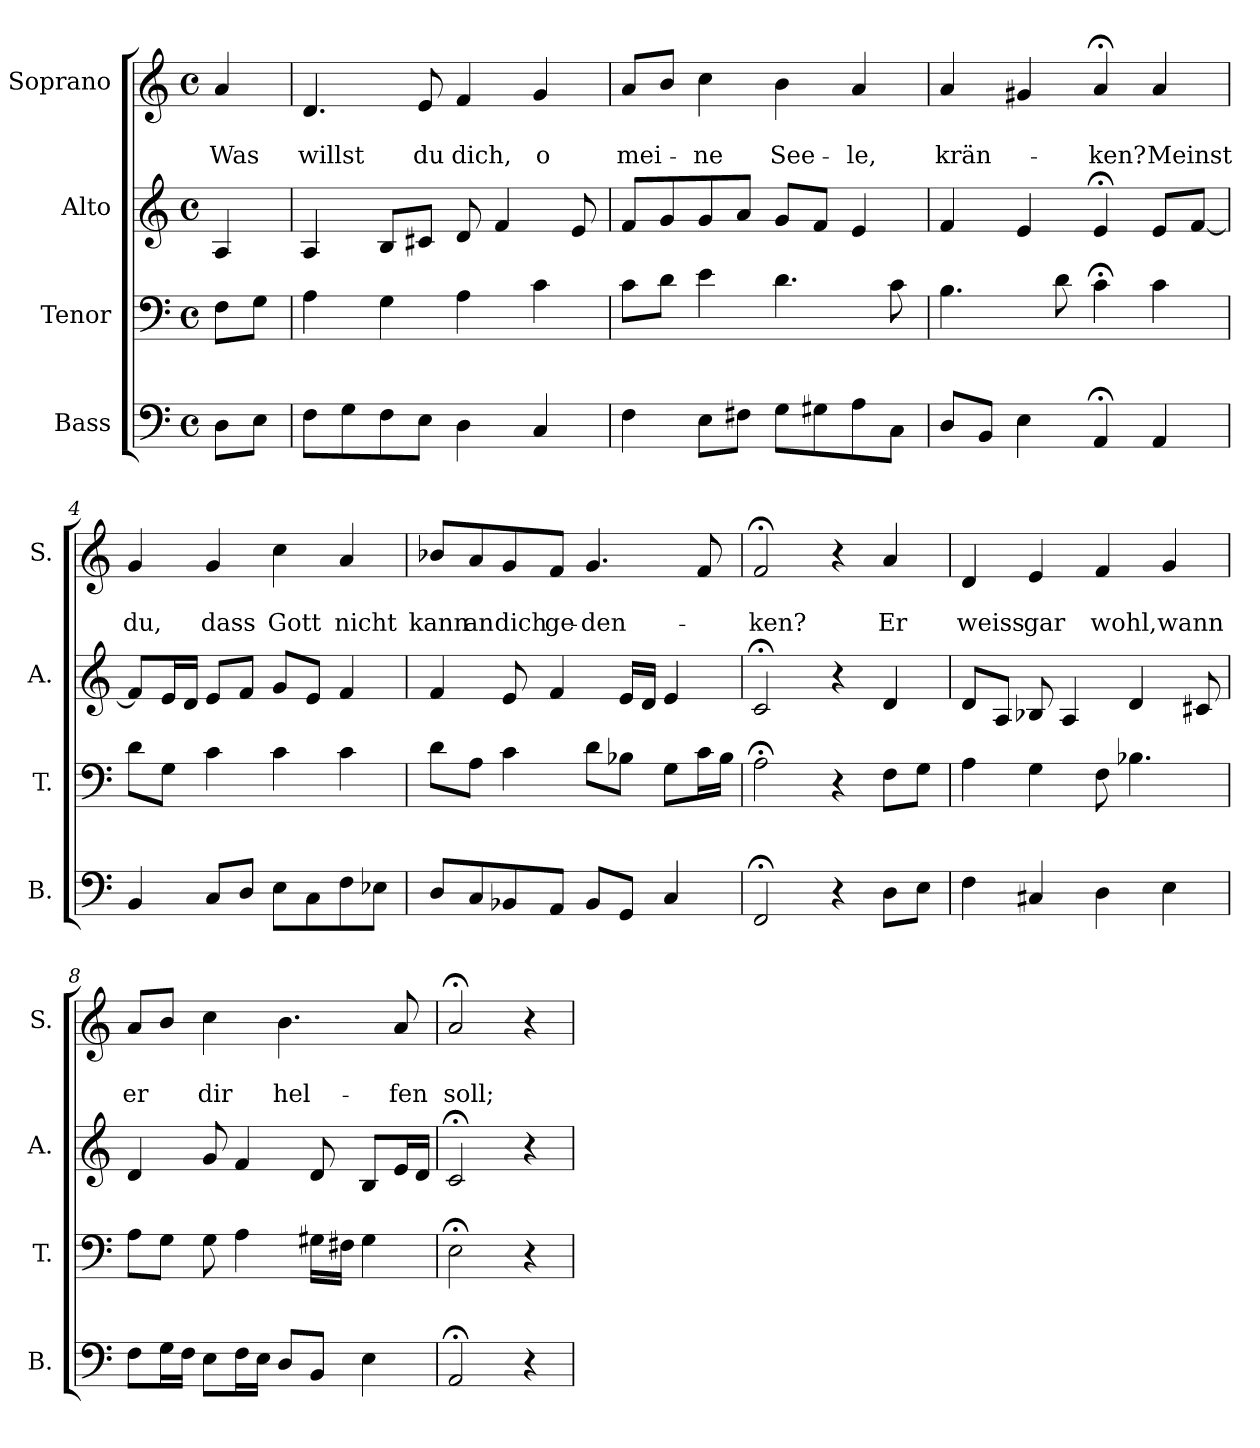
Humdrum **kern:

**kern	**kern	**kern	**kern	**text	**text
*part4	*part3	*part2	*part1	*part1	*part1
*staff4	*staff3	*staff2	*staff1	*staff1	*staff1
*I"Bass	*I"Tenor	*I"Alto	*I"Soprano	*	*
*I'B.	*I'T.	*I'A.	*I'S.	*	*
*clefF4	*clefF4	*clefG2	*clefG2	*	*
*k[]	*k[]	*k[]	*k[]	*	*
*	*	*	*a:	*	*
*M4/4	*M4/4	*M4/4	*M4/4	*	*
*met(c)	*met(c)	*met(c)	*met(c)	*	*
=	=	=	=	=	=
8D\L	8F\L	4A/	4a/	.	Was
8E\J	8G\J	.	.	.	.
=1	=1	=1	=1	=1	=1
8F\L	4A\	4A/	4.d/	.	willst
8G\	.	.	.	.	.
8F\	4G\	8B/L	.	.	.
8E\J	.	8c#X/J	8e/	.	du
4D\	4A\	8d/	4f/	.	dich,
.	.	4f/	.	.	.
4C/	4c\	.	4g/	.	o
.	.	8e/	.	.	.
=2	=2	=2	=2	=2	=2
4F\	8c\L	8f/L	8a/L	.	mei-
.	8d\J	8g/	8b/J	.	.
8E\L	4e\	8g/	4cc\	.	-ne
8F#X\J	.	8a/J	.	.	.
8G\L	4.d\	8g/L	4b\	.	See-
8G#X\	.	8f/J	.	.	.
8A\	.	4e/	4a/	.	-le,
8C\J	8c\	.	.	.	.
=3	=3	=3	=3	=3	=3
8D/L	4.B\	4f/	4a/	.	krän-
8BB/J	.	.	.	.	.
4E\	.	4e/	4g#X/	.	.
.	8d\	.	.	.	.
4AA;</	4c;<\	4e;</	4a;</	.	-ken?
4AA/	4c\	8e/L	4a/	.	Meinst
.	.	[8f/J	.	.	.
=4	=4	=4	=4	=4	=4
4BB/	8d\L	8f/L]	4g/	.	du,
.	8G\J	16e/L	.	.	.
.	.	16d/JJ	.	.	.
8C/L	4c\	8e/L	4g/	.	dass
8D/J	.	8f/J	.	.	.
8E\L	4c\	8g/L	4cc\	.	Gott
8C\	.	8e/J	.	.	.
8F\	4c\	4f/	4a/	.	nicht
8E-X\J	.	.	.	.	.
!!LO:LB:g=z
=5	=5	=5	=5	=5	=5
8D/L	8d\L	4f/	8b-X/L	.	kann
8C/	8A\J	.	8a/	.	an
8BB-X/	4c\	8e/	8g/	.	dich
8AA/J	.	4f/	8f/J	.	ge-
8BB-/L	8d\L	.	4.g/	.	-den-
8GG/J	8B-X\J	16e/LL	.	.	.
.	.	16d/JJ	.	.	.
4C/	8G\L	4e/	.	.	.
.	16c\L	.	8f/	.	.
.	16B-\JJ	.	.	.	.
=6	=6	=6	=6	=6	=6
2FF;</	2A;<\	2c;</	2f;</	.	-ken?
4r	4r	4r	4r	.	.
8D\L	8F\L	4d/	4a/	.	Er
8E\J	8G\J	.	.	.	.
=7	=7	=7	=7	=7	=7
4F\	4A\	8d/L	4d/	.	weiss
.	.	8A/J	.	.	.
4C#X/	4G\	8B-X/	4e/	.	gar
.	.	4A/	.	.	.
4D\	8F\	.	4f/	.	wohl,
.	4.B-X\	4d/	.	.	.
4E\	.	.	4g/	.	wann
.	.	8c#X/	.	.	.
=8	=8	=8	=8	=8	=8
8F\L	8A\L	4d/	8a/L	.	er
16G\L	8G\J	.	8b/J	.	.
16F\JJ	.	.	.	.	.
8E\L	8G\	8g/	4cc\	.	dir
16F\L	4A\	4f/	.	.	.
16E\JJ	.	.	.	.	.
8D/L	.	.	4.b\	.	hel-
8BB/J	16G#X\LL	8d/	.	.	.
.	16F#X\JJ	.	.	.	.
4E\	4G#\	8B/L	.	.	.
.	.	16e/L	8a/	.	fen
.	.	16d/JJ	.	.	.
=9	=9	=9	=9	=9	=9
2AA;</	2E;<\	2c;</	2a;</	.	soll;
4r	4r	4r	4r	.	.
=	=	=	=	=	=
*-	*-	*-	*-	*-	*-
